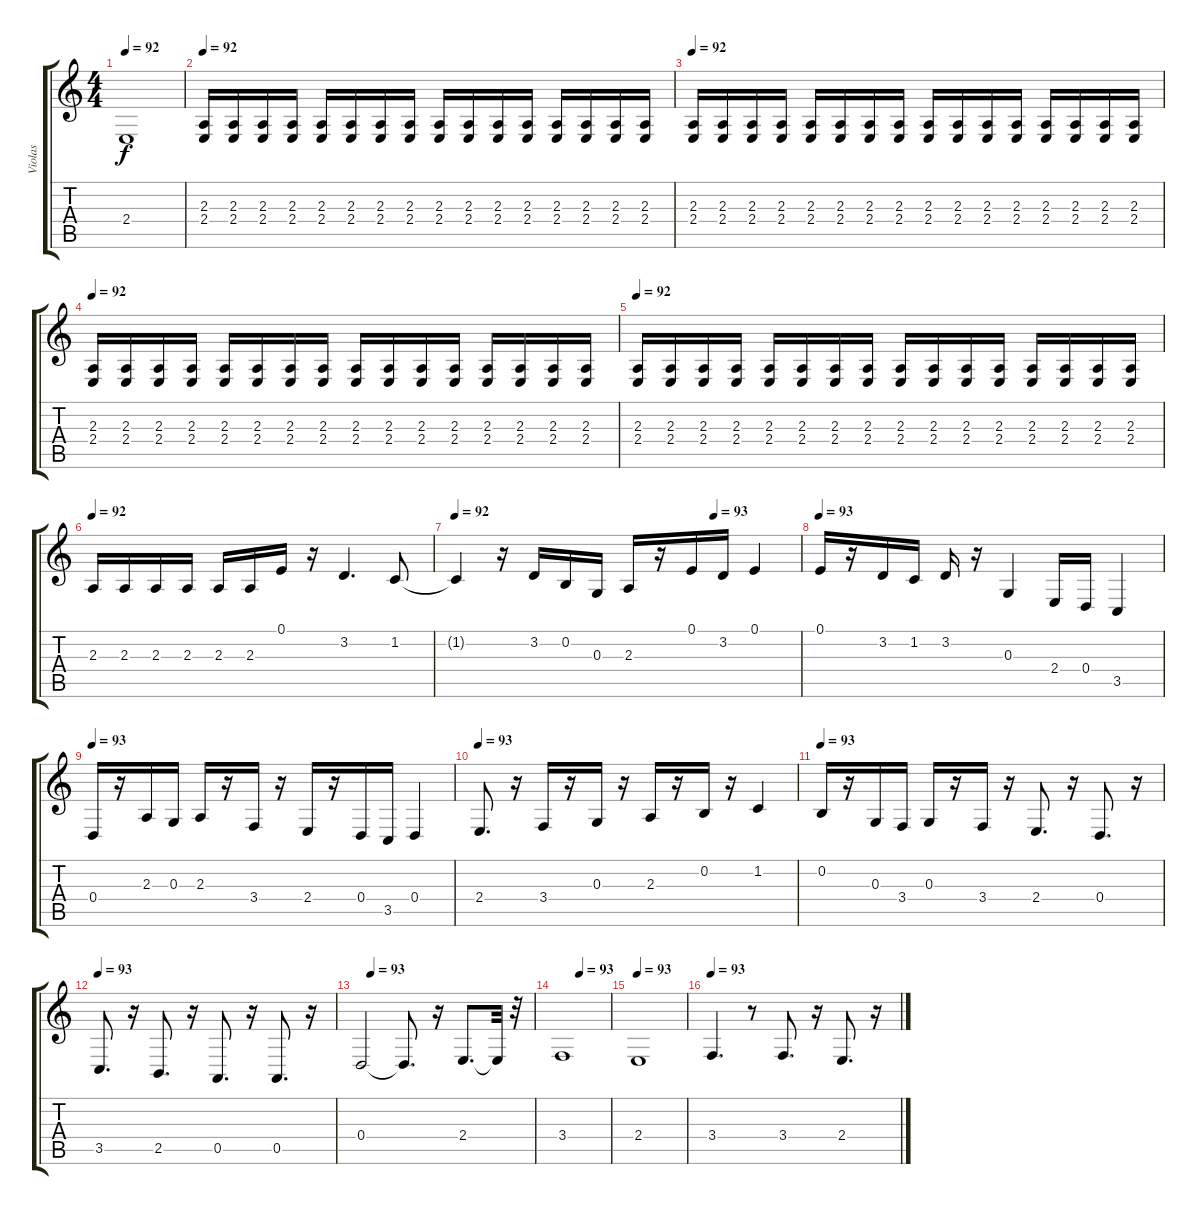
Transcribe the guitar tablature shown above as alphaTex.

\track ("Violas" "Violas") {instrument stringensemble1}
\staff {score tabs}
\tuning (E4 B3 G3 D3 A2 E2) {hide}
\ts (4 4)
\tempo 92
\clef g2
\ks c
2.4.1{dy f} |
\tempo 92
(2.3 2.4).16 (2.3 2.4).16 (2.3 2.4).16 (2.3 2.4).16 (2.3 2.4).16 (2.3 2.4).16 (2.3 2.4).16 (2.3 2.4).16 (2.3 2.4).16 (2.3 2.4).16 (2.3 2.4).16 (2.3 2.4).16 (2.3 2.4).16 (2.3 2.4).16 (2.3 2.4).16 (2.3 2.4).16 |
\tempo 92
(2.3 2.4).16 (2.3 2.4).16 (2.3 2.4).16 (2.3 2.4).16 (2.3 2.4).16 (2.3 2.4).16 (2.3 2.4).16 (2.3 2.4).16 (2.3 2.4).16 (2.3 2.4).16 (2.3 2.4).16 (2.3 2.4).16 (2.3 2.4).16 (2.3 2.4).16 (2.3 2.4).16 (2.3 2.4).16 |
\tempo 92
(2.3 2.4).16 (2.3 2.4).16 (2.3 2.4).16 (2.3 2.4).16 (2.3 2.4).16 (2.3 2.4).16 (2.3 2.4).16 (2.3 2.4).16 (2.3 2.4).16 (2.3 2.4).16 (2.3 2.4).16 (2.3 2.4).16 (2.3 2.4).16 (2.3 2.4).16 (2.3 2.4).16 (2.3 2.4).16 |
\tempo 92
(2.3 2.4).16 (2.3 2.4).16 (2.3 2.4).16 (2.3 2.4).16 (2.3 2.4).16 (2.3 2.4).16 (2.3 2.4).16 (2.3 2.4).16 (2.3 2.4).16 (2.3 2.4).16 (2.3 2.4).16 (2.3 2.4).16 (2.3 2.4).16 (2.3 2.4).16 (2.3 2.4).16 (2.3 2.4).16 |
\tempo 92
2.3.16 2.3.16 2.3.16 2.3.16 2.3.16 2.3.16 0.1.16 r.16 3.2.4{d} 1.2.8 |
\tempo 92
\tempo (93 0.75)
1.2{t}.4 r.16 3.2.16 0.2.16 0.3.16 2.3.16 r.16 0.1.16 3.2.16 0.1.4 |
\tempo 93
0.1.16 r.16 3.2.16 1.2.16 3.2.16 r.16 0.3.4 2.4.16 0.4.16 3.5.4 |
\tempo 93
0.4.16 r.16 2.3.16 0.3.16 2.3.16 r.16 3.4.16 r.16 2.4.16 r.16 0.4.16 3.5.16 0.4.4 |
\tempo 93
2.4.8{d} r.16 3.4.16 r.16 0.3.16 r.16 2.3.16 r.16 0.2.16 r.16 1.2.4 |
\tempo 93
0.2.16 r.16 0.3.16 3.4.16 0.3.16 r.16 3.4.16 r.16 2.4.8{d} r.16 0.4.8{d} r.16 |
\tempo 93
3.5.8{d} r.16 2.5.8{d} r.16 0.5.8{d} r.16 0.5.8{d} r.16 |
\tempo (93 0.0625)
0.4.2 0.4{t}.8{d} r.16 2.4.8{d} 2.4{t}.32 r.32 |
\tempo (93 0.375)
3.4.1 |
\tempo 93
2.4.1 |
\tempo 93
3.4.4{d} r.8 3.4.8{d} r.16 2.4.8{d} r.16
